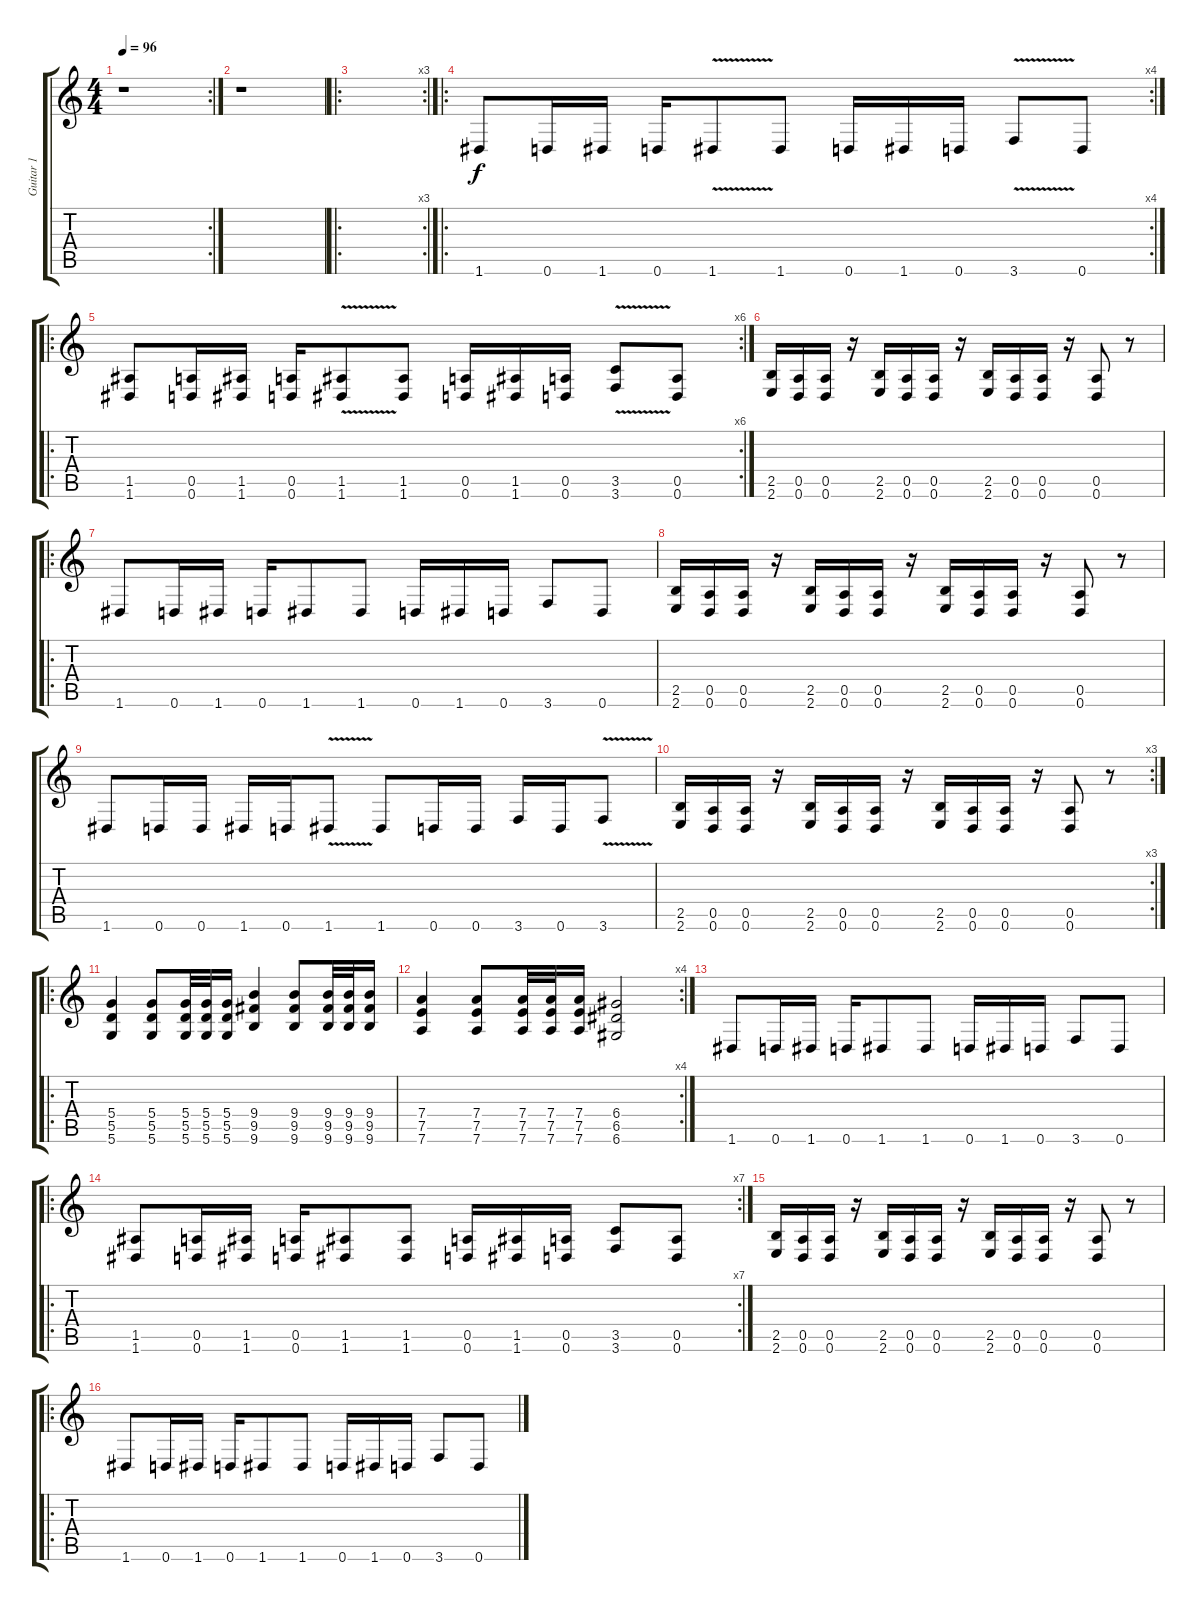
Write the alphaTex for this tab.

\track ("Guitar 1" "Guitar 1") {instrument distortionguitar}
\staff {score tabs}
\tuning (E4 B3 G3 D3 A2 D2) {hide}
\rc 2
\ts (4 4)
\tempo 96
\clef g2
\ks c
r.1{dy f instrument distortionguitar} |
r.1 |
\ro
\rc 3
|
\ro
\rc 4
1.6.8 0.6.16 1.6.16 0.6.16 1.6{v}.8 1.6.8 0.6.16 1.6.16 0.6.16 3.6{v}.8 0.6.8 |
\ro
\rc 6
(1.5 1.6).8 (0.5 0.6).16 (1.5 1.6).16 (0.5 0.6).16 (1.5{v} 1.6{v}).8 (1.5 1.6).8 (0.5 0.6).16 (1.5 1.6).16 (0.5 0.6).16 (3.5{v} 3.6{v}).8 (0.5 0.6).8 |
(2.5 2.6).16 (0.5 0.6).16 (0.5 0.6).16 r.16 (2.5 2.6).16 (0.5 0.6).16 (0.5 0.6).16 r.16 (2.5 2.6).16 (0.5 0.6).16 (0.5 0.6).16 r.16 (0.5 0.6).8 r.8 |
\ro
1.6.8 0.6.16 1.6.16 0.6.16 1.6.8 1.6.8 0.6.16 1.6.16 0.6.16 3.6.8 0.6.8 |
(2.5 2.6).16 (0.5 0.6).16 (0.5 0.6).16 r.16 (2.5 2.6).16 (0.5 0.6).16 (0.5 0.6).16 r.16 (2.5 2.6).16 (0.5 0.6).16 (0.5 0.6).16 r.16 (0.5 0.6).8 r.8 |
1.6.8 0.6.16 0.6.16 1.6.16 0.6.16 1.6{v}.8 1.6.8 0.6.16 0.6.16 3.6.16 0.6.16 3.6{v}.8 |
\rc 3
(2.5 2.6).16 (0.5 0.6).16 (0.5 0.6).16 r.16 (2.5 2.6).16 (0.5 0.6).16 (0.5 0.6).16 r.16 (2.5 2.6).16 (0.5 0.6).16 (0.5 0.6).16 r.16 (0.5 0.6).8 r.8 |
\ro
(5.4 5.5 5.6).4 (5.4 5.5 5.6).8 (5.4 5.5 5.6).32 (5.4 5.5 5.6).32 (5.4 5.5 5.6).16 (9.4 9.5 9.6).4 (9.4 9.5 9.6).8 (9.4 9.5 9.6).32 (9.4 9.5 9.6).32 (9.4 9.5 9.6).16 |
\rc 4
(7.4 7.5 7.6).4 (7.4 7.5 7.6).8 (7.4 7.5 7.6).32 (7.4 7.5 7.6).32 (7.4 7.5 7.6).16 (6.4 6.5 6.6).2 |
1.6.8 0.6.16 1.6.16 0.6.16 1.6.8 1.6.8 0.6.16 1.6.16 0.6.16 3.6.8 0.6.8 |
\ro
\rc 7
(1.5 1.6).8 (0.5 0.6).16 (1.5 1.6).16 (0.5 0.6).16 (1.5 1.6).8 (1.5 1.6).8 (0.5 0.6).16 (1.5 1.6).16 (0.5 0.6).16 (3.5 3.6).8 (0.5 0.6).8 |
(2.5 2.6).16 (0.5 0.6).16 (0.5 0.6).16 r.16 (2.5 2.6).16 (0.5 0.6).16 (0.5 0.6).16 r.16 (2.5 2.6).16 (0.5 0.6).16 (0.5 0.6).16 r.16 (0.5 0.6).8 r.8 |
\ro
1.6.8 0.6.16 1.6.16 0.6.16 1.6.8 1.6.8 0.6.16 1.6.16 0.6.16 3.6.8 0.6.8
